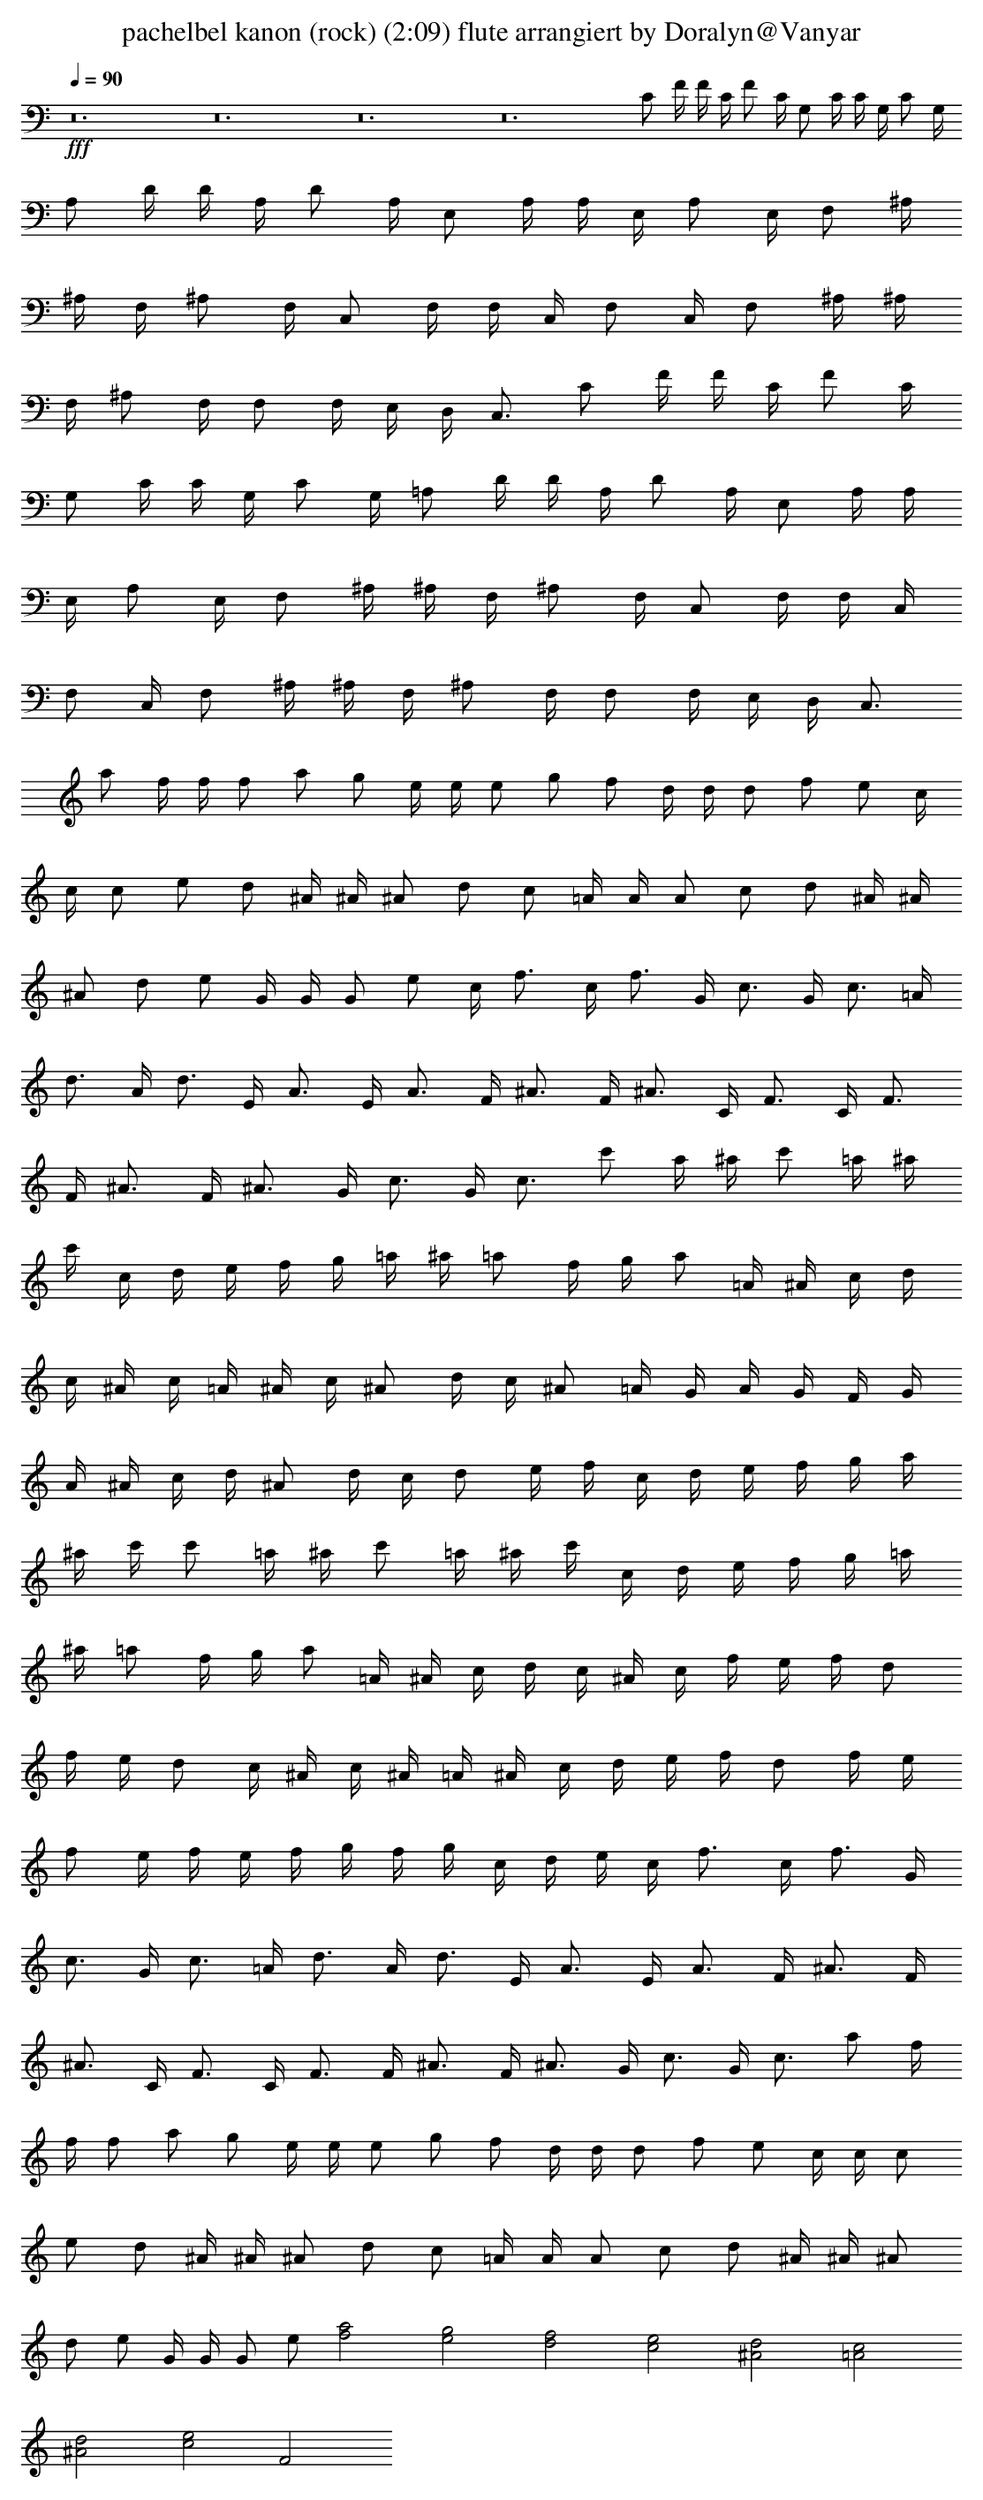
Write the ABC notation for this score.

X:1
T: pachelbel kanon (rock) (2:09) flute arrangiert by Doralyn@Vanyar
L: 1/4
Q: 90
K: C
+fff+
z12 z12 z12 z12 C/2 F/4 F/4 C/4 F/2 C/4 G,/2 C/4 C/4 G,/4 C/2 G,/4
A,/2 D/4 D/4 A,/4 D/2 A,/4 E,/2 A,/4 A,/4 E,/4 A,/2 E,/4 F,/2 ^A,/4
^A,/4 F,/4 ^A,/2 F,/4 C,/2 F,/4 F,/4 C,/4 F,/2 C,/4 F,/2 ^A,/4 ^A,/4
F,/4 ^A,/2 F,/4 F,/2 F,/4 E,/4 D,/4 C,3/4 C/2 F/4 F/4 C/4 F/2 C/4
G,/2 C/4 C/4 G,/4 C/2 G,/4 =A,/2 D/4 D/4 A,/4 D/2 A,/4 E,/2 A,/4 A,/4
E,/4 A,/2 E,/4 F,/2 ^A,/4 ^A,/4 F,/4 ^A,/2 F,/4 C,/2 F,/4 F,/4 C,/4
F,/2 C,/4 F,/2 ^A,/4 ^A,/4 F,/4 ^A,/2 F,/4 F,/2 F,/4 E,/4 D,/4 C,3/4
a/2 f/4 f/4 f/2 a/2 g/2 e/4 e/4 e/2 g/2 f/2 d/4 d/4 d/2 f/2 e/2 c/4
c/4 c/2 e/2 d/2 ^A/4 ^A/4 ^A/2 d/2 c/2 =A/4 A/4 A/2 c/2 d/2 ^A/4 ^A/4
^A/2 d/2 e/2 G/4 G/4 G/2 e/2 c/4 f3/4 c/4 f3/4 G/4 c3/4 G/4 c3/4 =A/4
d3/4 A/4 d3/4 E/4 A3/4 E/4 A3/4 F/4 ^A3/4 F/4 ^A3/4 C/4 F3/4 C/4 F3/4
F/4 ^A3/4 F/4 ^A3/4 G/4 c3/4 G/4 c3/4 c'/2 a/4 ^a/4 c'/2 =a/4 ^a/4
c'/4 c/4 d/4 e/4 f/4 g/4 =a/4 ^a/4 =a/2 f/4 g/4 a/2 =A/4 ^A/4 c/4 d/4
c/4 ^A/4 c/4 =A/4 ^A/4 c/4 ^A/2 d/4 c/4 ^A/2 =A/4 G/4 A/4 G/4 F/4 G/4
A/4 ^A/4 c/4 d/4 ^A/2 d/4 c/4 d/2 e/4 f/4 c/4 d/4 e/4 f/4 g/4 a/4
^a/4 c'/4 c'/2 =a/4 ^a/4 c'/2 =a/4 ^a/4 c'/4 c/4 d/4 e/4 f/4 g/4 =a/4
^a/4 =a/2 f/4 g/4 a/2 =A/4 ^A/4 c/4 d/4 c/4 ^A/4 c/4 f/4 e/4 f/4 d/2
f/4 e/4 d/2 c/4 ^A/4 c/4 ^A/4 =A/4 ^A/4 c/4 d/4 e/4 f/4 d/2 f/4 e/4
f/2 e/4 f/4 e/4 f/4 g/4 f/4 g/4 c/4 d/4 e/4 c/4 f3/4 c/4 f3/4 G/4
c3/4 G/4 c3/4 =A/4 d3/4 A/4 d3/4 E/4 A3/4 E/4 A3/4 F/4 ^A3/4 F/4
^A3/4 C/4 F3/4 C/4 F3/4 F/4 ^A3/4 F/4 ^A3/4 G/4 c3/4 G/4 c3/4 a/2 f/4
f/4 f/2 a/2 g/2 e/4 e/4 e/2 g/2 f/2 d/4 d/4 d/2 f/2 e/2 c/4 c/4 c/2
e/2 d/2 ^A/4 ^A/4 ^A/2 d/2 c/2 =A/4 A/4 A/2 c/2 d/2 ^A/4 ^A/4 ^A/2
d/2 e/2 G/4 G/4 G/2 e/2 [f2a2] [e2g2] [d2f2] [c2e2] [^A2d2] [=A2c2]
[^A2d2] [c2e2] F2
